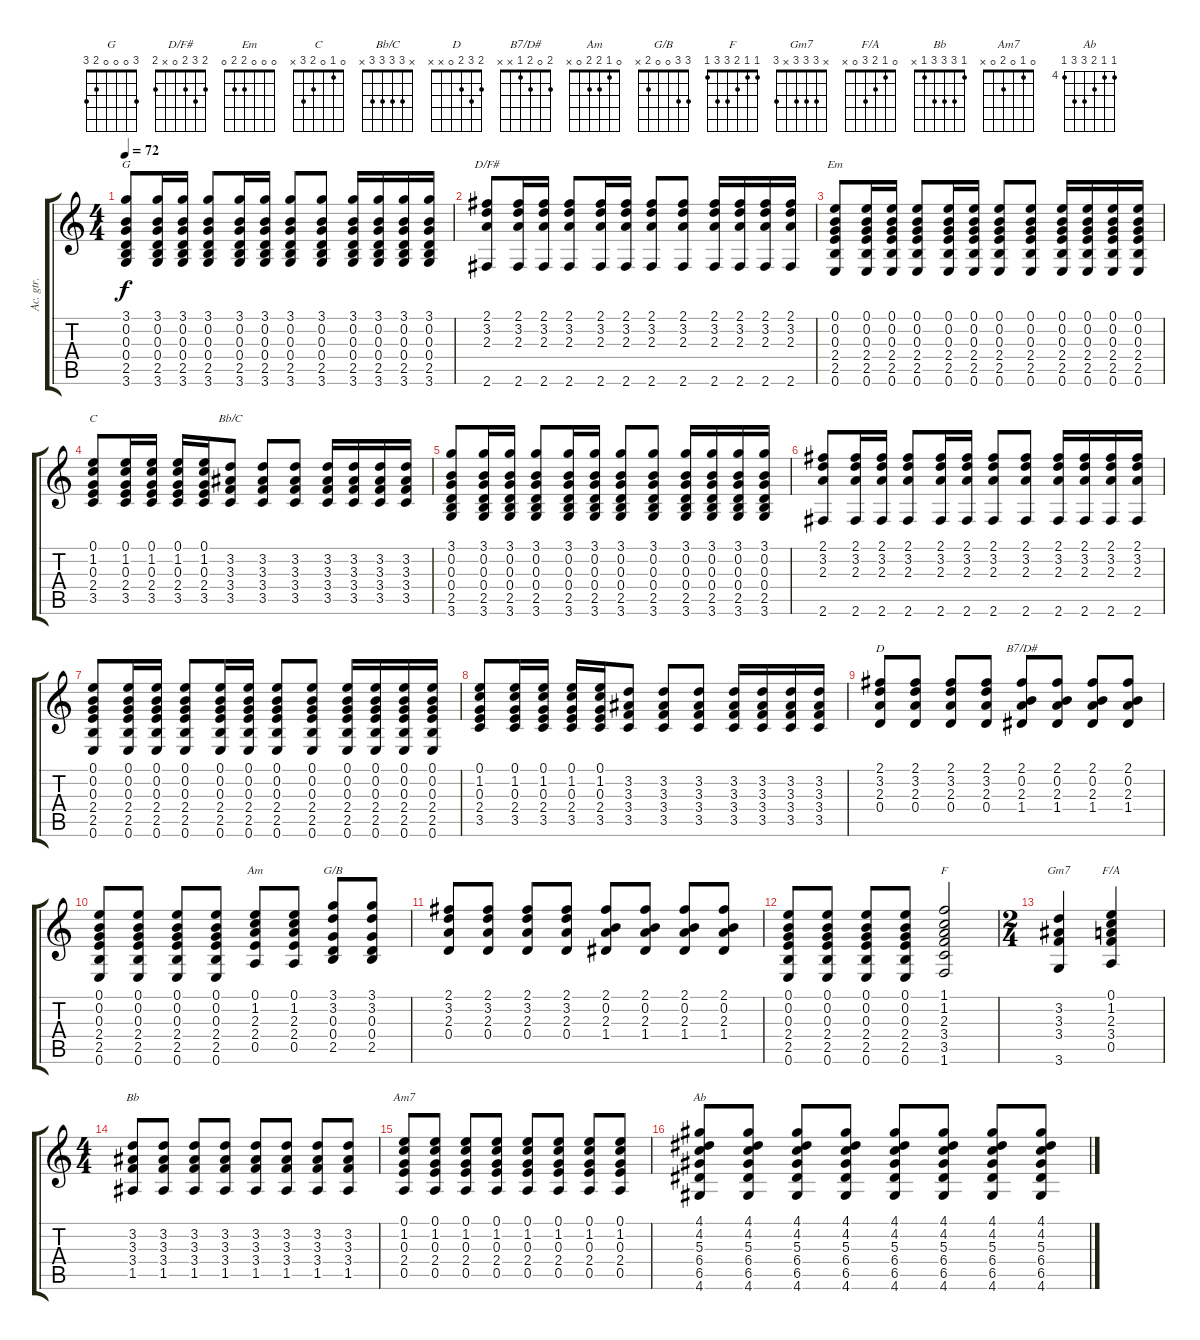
\track ("Ac. gtr." "Ac. gtr.") {instrument acousticguitarsteel}
\staff {score tabs}
\tuning (E4 B3 G3 D3 A2 E2) {hide}
\chord ("G" 3 0 0 0 2 3)
\chord ("D/F#" 2 3 2 0 x 2)
\chord ("Em" 0 0 0 2 2 0)
\chord ("C" 0 1 0 2 3 x)
\chord ("Bb/C" x 3 3 3 3 x)
\chord ("D" 2 3 2 0 x x)
\chord ("B7/D#" 2 0 2 1 x x)
\chord ("Am" 0 1 2 2 0 x)
\chord ("G/B" 3 3 0 0 2 x)
\chord ("F" 1 1 2 3 3 1)
\chord ("Gm7" x 3 3 3 x 3)
\chord ("F/A" 0 1 2 3 0 x)
\chord ("Bb" 1 3 3 3 1 x)
\chord ("Am7" 0 1 0 2 0 x)
\chord ("Ab" 4 4 5 6 6 4) {firstfret 4}
\ts (4 4)
\tempo 72
\clef g2
\ks c
(3.1 0.2 0.3 0.4 2.5 3.6).8{ch "G" dy f} (3.1 0.2 0.3 0.4 2.5 3.6).16 (3.1 0.2 0.3 0.4 2.5 3.6).16 (3.1 0.2 0.3 0.4 2.5 3.6).8 (3.1 0.2 0.3 0.4 2.5 3.6).16 (3.1 0.2 0.3 0.4 2.5 3.6).16 (3.1 0.2 0.3 0.4 2.5 3.6).8 (3.1 0.2 0.3 0.4 2.5 3.6).8 (3.1 0.2 0.3 0.4 2.5 3.6).16 (3.1 0.2 0.3 0.4 2.5 3.6).16 (3.1 0.2 0.3 0.4 2.5 3.6).16 (3.1 0.2 0.3 0.4 2.5 3.6).16 |
(2.1 3.2 2.3 2.6).8{ch "D/F#"} (2.1 3.2 2.3 2.6).16 (2.1 3.2 2.3 2.6).16 (2.1 3.2 2.3 2.6).8 (2.1 3.2 2.3 2.6).16 (2.1 3.2 2.3 2.6).16 (2.1 3.2 2.3 2.6).8 (2.1 3.2 2.3 2.6).8 (2.1 3.2 2.3 2.6).16 (2.1 3.2 2.3 2.6).16 (2.1 3.2 2.3 2.6).16 (2.1 3.2 2.3 2.6).16 |
(0.1 0.2 0.3 2.4 2.5 0.6).8{ch "Em"} (0.1 0.2 0.3 2.4 2.5 0.6).16 (0.1 0.2 0.3 2.4 2.5 0.6).16 (0.1 0.2 0.3 2.4 2.5 0.6).8 (0.1 0.2 0.3 2.4 2.5 0.6).16 (0.1 0.2 0.3 2.4 2.5 0.6).16 (0.1 0.2 0.3 2.4 2.5 0.6).8 (0.1 0.2 0.3 2.4 2.5 0.6).8 (0.1 0.2 0.3 2.4 2.5 0.6).16 (0.1 0.2 0.3 2.4 2.5 0.6).16 (0.1 0.2 0.3 2.4 2.5 0.6).16 (0.1 0.2 0.3 2.4 2.5 0.6).16 |
(0.1 1.2 0.3 2.4 3.5).8{ch "C"} (0.1 1.2 0.3 2.4 3.5).16 (0.1 1.2 0.3 2.4 3.5).16 (0.1 1.2 0.3 2.4 3.5).16 (0.1 1.2 0.3 2.4 3.5).16 (3.2 3.3 3.4 3.5).8{ch "Bb/C"} (3.2 3.3 3.4 3.5).8 (3.2 3.3 3.4 3.5).8 (3.2 3.3 3.4 3.5).16 (3.2 3.3 3.4 3.5).16 (3.2 3.3 3.4 3.5).16 (3.2 3.3 3.4 3.5).16 |
(3.1 0.2 0.3 0.4 2.5 3.6).8 (3.1 0.2 0.3 0.4 2.5 3.6).16 (3.1 0.2 0.3 0.4 2.5 3.6).16 (3.1 0.2 0.3 0.4 2.5 3.6).8 (3.1 0.2 0.3 0.4 2.5 3.6).16 (3.1 0.2 0.3 0.4 2.5 3.6).16 (3.1 0.2 0.3 0.4 2.5 3.6).8 (3.1 0.2 0.3 0.4 2.5 3.6).8 (3.1 0.2 0.3 0.4 2.5 3.6).16 (3.1 0.2 0.3 0.4 2.5 3.6).16 (3.1 0.2 0.3 0.4 2.5 3.6).16 (3.1 0.2 0.3 0.4 2.5 3.6).16 |
(2.1 3.2 2.3 2.6).8 (2.1 3.2 2.3 2.6).16 (2.1 3.2 2.3 2.6).16 (2.1 3.2 2.3 2.6).8 (2.1 3.2 2.3 2.6).16 (2.1 3.2 2.3 2.6).16 (2.1 3.2 2.3 2.6).8 (2.1 3.2 2.3 2.6).8 (2.1 3.2 2.3 2.6).16 (2.1 3.2 2.3 2.6).16 (2.1 3.2 2.3 2.6).16 (2.1 3.2 2.3 2.6).16 |
(0.1 0.2 0.3 2.4 2.5 0.6).8 (0.1 0.2 0.3 2.4 2.5 0.6).16 (0.1 0.2 0.3 2.4 2.5 0.6).16 (0.1 0.2 0.3 2.4 2.5 0.6).8 (0.1 0.2 0.3 2.4 2.5 0.6).16 (0.1 0.2 0.3 2.4 2.5 0.6).16 (0.1 0.2 0.3 2.4 2.5 0.6).8 (0.1 0.2 0.3 2.4 2.5 0.6).8 (0.1 0.2 0.3 2.4 2.5 0.6).16 (0.1 0.2 0.3 2.4 2.5 0.6).16 (0.1 0.2 0.3 2.4 2.5 0.6).16 (0.1 0.2 0.3 2.4 2.5 0.6).16 |
(0.1 1.2 0.3 2.4 3.5).8 (0.1 1.2 0.3 2.4 3.5).16 (0.1 1.2 0.3 2.4 3.5).16 (0.1 1.2 0.3 2.4 3.5).16 (0.1 1.2 0.3 2.4 3.5).16 (3.2 3.3 3.4 3.5).8 (3.2 3.3 3.4 3.5).8 (3.2 3.3 3.4 3.5).8 (3.2 3.3 3.4 3.5).16 (3.2 3.3 3.4 3.5).16 (3.2 3.3 3.4 3.5).16 (3.2 3.3 3.4 3.5).16 |
(2.1 3.2 2.3 0.4).8{ch "D"} (2.1 3.2 2.3 0.4).8 (2.1 3.2 2.3 0.4).8 (2.1 3.2 2.3 0.4).8 (2.1 0.2 2.3 1.4).8{ch "B7/D#"} (2.1 0.2 2.3 1.4).8 (2.1 0.2 2.3 1.4).8 (2.1 0.2 2.3 1.4).8 |
(0.1 0.2 0.3 2.4 2.5 0.6).8 (0.1 0.2 0.3 2.4 2.5 0.6).8 (0.1 0.2 0.3 2.4 2.5 0.6).8 (0.1 0.2 0.3 2.4 2.5 0.6).8 (0.1 1.2 2.3 2.4 0.5).8{ch "Am"} (0.1 1.2 2.3 2.4 0.5).8 (3.1 3.2 0.3 0.4 2.5).8{ch "G/B"} (3.1 3.2 0.3 0.4 2.5).8 |
(2.1 3.2 2.3 0.4).8 (2.1 3.2 2.3 0.4).8 (2.1 3.2 2.3 0.4).8 (2.1 3.2 2.3 0.4).8 (2.1 0.2 2.3 1.4).8 (2.1 0.2 2.3 1.4).8 (2.1 0.2 2.3 1.4).8 (2.1 0.2 2.3 1.4).8 |
(0.1 0.2 0.3 2.4 2.5 0.6).8 (0.1 0.2 0.3 2.4 2.5 0.6).8 (0.1 0.2 0.3 2.4 2.5 0.6).8 (0.1 0.2 0.3 2.4 2.5 0.6).8 (1.1 1.2 2.3 3.4 3.5 1.6).2{ch "F"} |
\ts (2 4)
(3.2 3.3 3.4 3.6).4{ch "Gm7"} (0.1 1.2 2.3 3.4 0.5).4{ch "F/A"} |
\ts (4 4)
(3.2 3.3 3.4 1.5).8{ch "Bb"} (3.2 3.3 3.4 1.5).8 (3.2 3.3 3.4 1.5).8 (3.2 3.3 3.4 1.5).8 (3.2 3.3 3.4 1.5).8 (3.2 3.3 3.4 1.5).8 (3.2 3.3 3.4 1.5).8 (3.2 3.3 3.4 1.5).8 |
(0.1 1.2 0.3 2.4 0.5).8{ch "Am7"} (0.1 1.2 0.3 2.4 0.5).8 (0.1 1.2 0.3 2.4 0.5).8 (0.1 1.2 0.3 2.4 0.5).8 (0.1 1.2 0.3 2.4 0.5).8 (0.1 1.2 0.3 2.4 0.5).8 (0.1 1.2 0.3 2.4 0.5).8 (0.1 1.2 0.3 2.4 0.5).8 |
(4.1 4.2 5.3 6.4 6.5 4.6).8{ch "Ab"} (4.1 4.2 5.3 6.4 6.5 4.6).8 (4.1 4.2 5.3 6.4 6.5 4.6).8 (4.1 4.2 5.3 6.4 6.5 4.6).8 (4.1 4.2 5.3 6.4 6.5 4.6).8 (4.1 4.2 5.3 6.4 6.5 4.6).8 (4.1 4.2 5.3 6.4 6.5 4.6).8 (4.1 4.2 5.3 6.4 6.5 4.6).8
